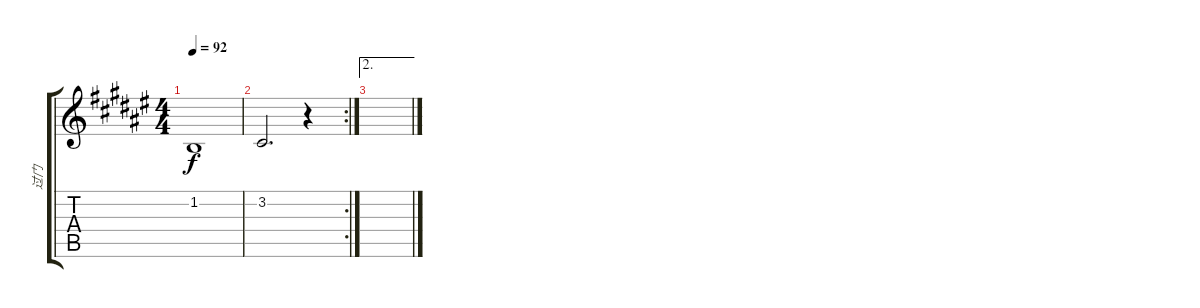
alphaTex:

\track ("过门" "过门") {instrument violin}
\staff {score tabs}
\tuning (Eb4 Bb3 Gb3 Db3 Ab2 Eb2) {hide}
\ts (4 4)
\tempo 92
\clef g2
\ks f#
1.2.1{dy f} |
\rc 2
3.2.2{d} r.4 |
\ae 2
